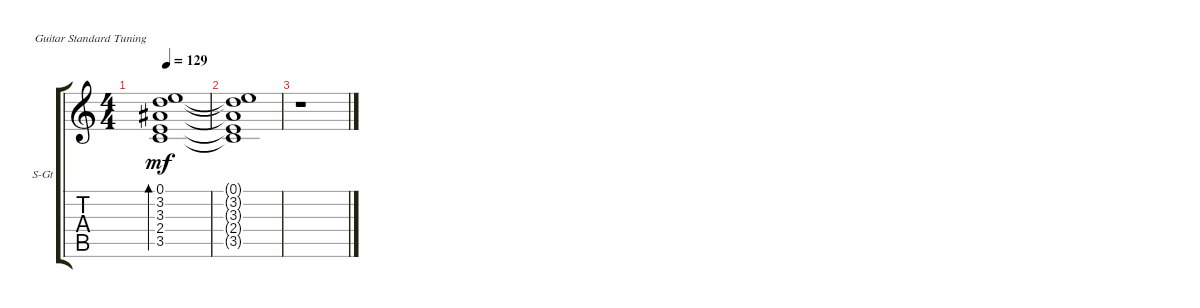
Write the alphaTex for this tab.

\defaultSystemsLayout 4
\bracketExtendMode groupsimilarinstruments
\firstSystemTrackNameOrientation horizontal
\otherSystemsTrackNameOrientation horizontal
\track ("Steel Guitar" "S-Gt") {instrument acousticguitarsteel}
\staff {score tabs}
\tuning (E4 B3 G3 D3 A2 E2)
\ts (4 4)
\tempo 129
\clef g2
\ks c
(3.5 2.4 3.3 3.2 0.1).1{bd 30 dy mf} |
(3.5{t} 2.4{t} 3.3{t} 3.2{t} 0.1{t}).1 |
r.1
